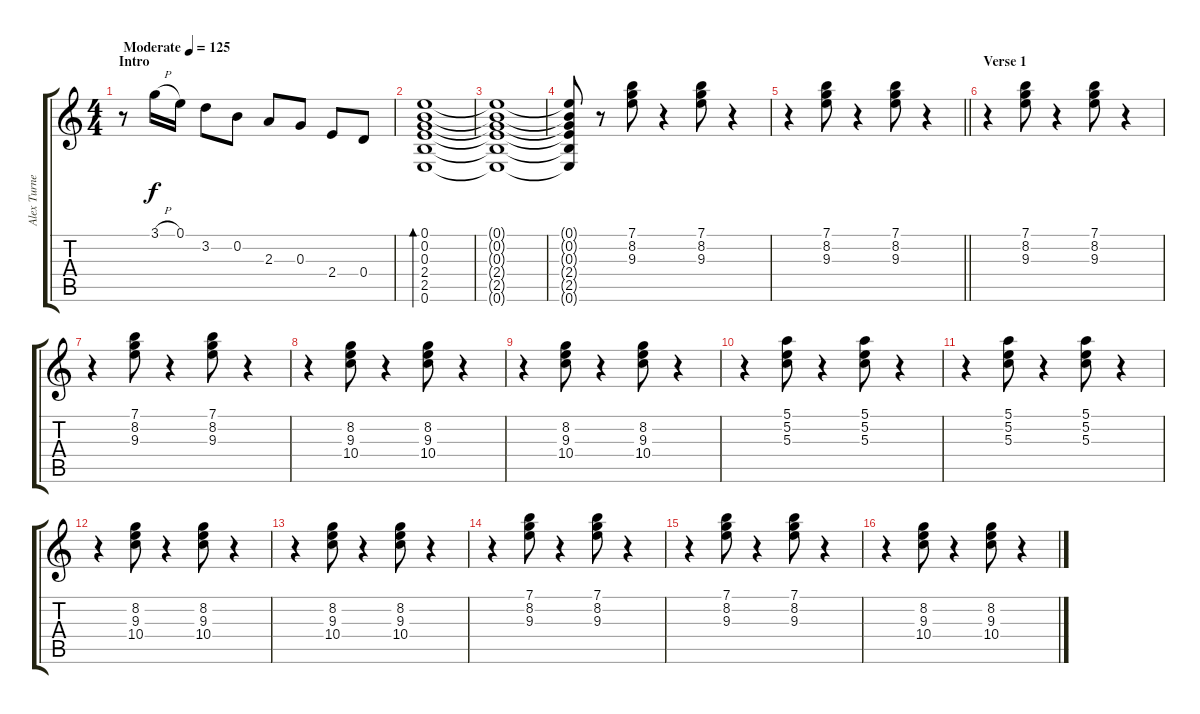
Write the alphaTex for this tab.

\track ("Alex Turner" "Alex Turne") {instrument electricguitarjazz}
\staff {score tabs}
\tuning (E4 B3 G3 D3 A2 E2) {hide}
\ts (4 4)
\section ("" "Intro")
\tempo (125 "Moderate")
\clef g2
\ks c
r.8{dy f instrument electricguitarjazz} 3.1{h}.16 0.1.16 3.2.8 0.2.8 2.3.8 0.3.8 2.4.8 0.4.8 |
(0.1 0.2 0.3 2.4 2.5 0.6).1{bd 120} |
(0.1{t} 0.2{t} 0.3{t} 2.4{t} 2.5{t} 0.6{t}).1 |
(0.1{t} 0.2{t} 0.3{t} 2.4{t} 2.5{t} 0.6{t}).8 r.8 (7.1 8.2 9.3).8 r.4 (7.1 8.2 9.3).8 r.4 |
\barLineRight lightlight
r.4 (7.1 8.2 9.3).8 r.4 (7.1 8.2 9.3).8 r.4 |
\section ("" "Verse 1")
r.4 (7.1 8.2 9.3).8 r.4 (7.1 8.2 9.3).8 r.4 |
r.4 (7.1 8.2 9.3).8 r.4 (7.1 8.2 9.3).8 r.4 |
r.4 (8.2 9.3 10.4).8 r.4 (8.2 9.3 10.4).8 r.4 |
r.4 (8.2 9.3 10.4).8 r.4 (8.2 9.3 10.4).8 r.4 |
r.4 (5.1 5.2 5.3).8 r.4 (5.1 5.2 5.3).8 r.4 |
r.4 (5.1 5.2 5.3).8 r.4 (5.1 5.2 5.3).8 r.4 |
r.4 (8.2 9.3 10.4).8 r.4 (8.2 9.3 10.4).8 r.4 |
r.4 (8.2 9.3 10.4).8 r.4 (8.2 9.3 10.4).8 r.4 |
r.4 (7.1 8.2 9.3).8 r.4 (7.1 8.2 9.3).8 r.4 |
r.4 (7.1 8.2 9.3).8 r.4 (7.1 8.2 9.3).8 r.4 |
r.4 (8.2 9.3 10.4).8 r.4 (8.2 9.3 10.4).8 r.4
